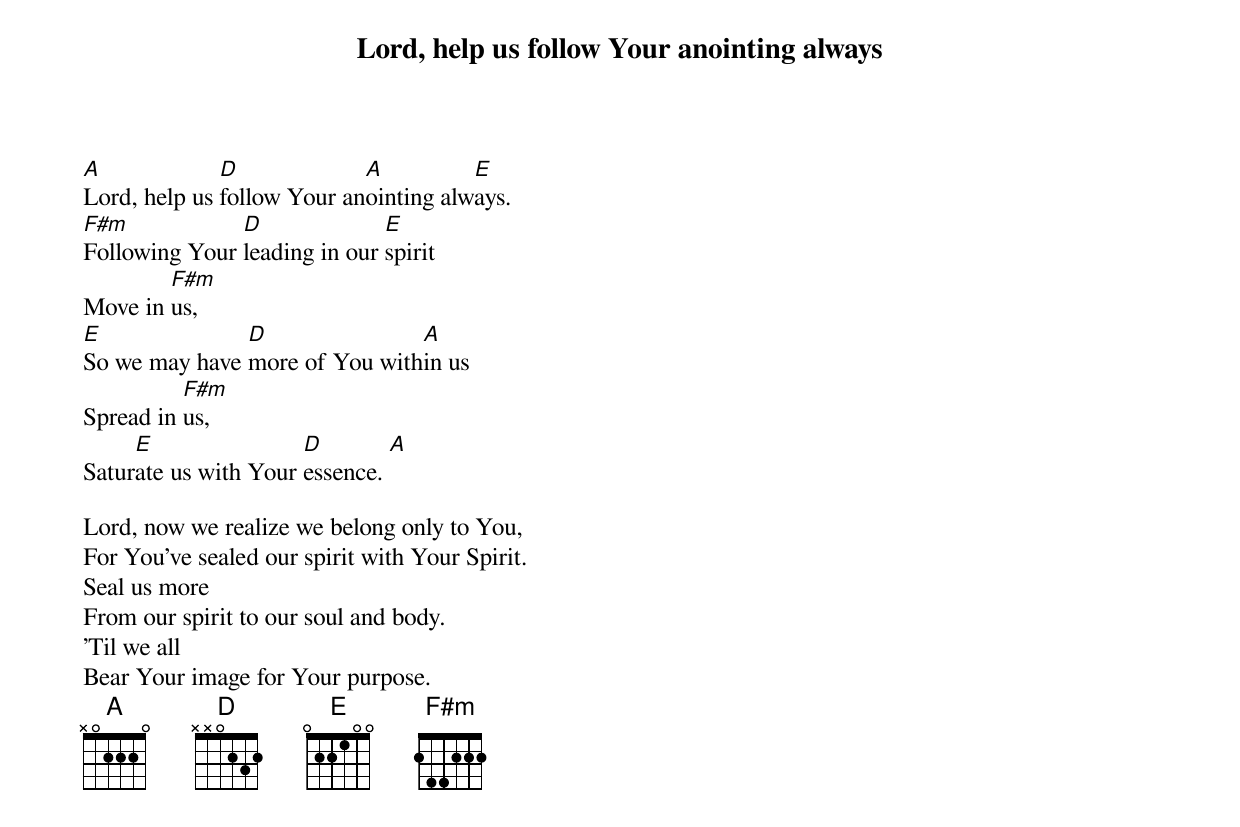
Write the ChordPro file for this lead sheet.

{title: Lord, help us follow Your anointing always}
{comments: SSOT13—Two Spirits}

[A]Lord, help us [D]follow Your an[A]ointing alw[E]ays.
[F#m]Following Your [D]leading in our [E]spirit
Move in [F#m]us,
[E]So we may have [D]more of You with[A]in us
Spread in [F#m]us,
Satur[E]ate us with Your [D]essence. [A]

Lord, now we realize we belong only to You,
For You’ve sealed our spirit with Your Spirit.
Seal us more
From our spirit to our soul and body.
’Til we all
Bear Your image for Your purpose.
